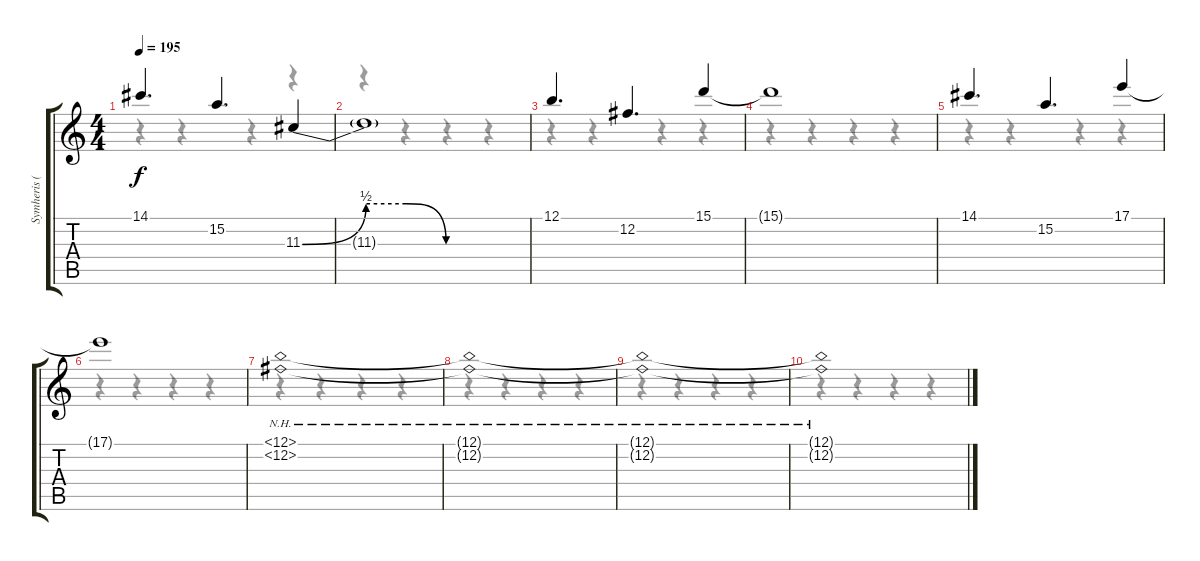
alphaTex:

\track ("Symheris (Lead)" "Symheris (") {instrument distortionguitar}
\staff {score tabs}
\tuning (B3 Gb3 D3 A2 E2 B1) {hide}
\voice
\ts (4 4)
\tempo 195
\clef g2
\ks c
14.1.4{d dy f} 15.2.4{d} 11.3{be (bend 0 0 60 2)}.4 |
11.3{be (custom 0 2 15 2 30 0 60 0) t}.1 |
12.1.4{d} 12.2.4{d} 15.1.4 |
15.1{t}.1 |
14.1.4{d} 15.2.4{d} 17.1.4 |
17.1{t}.1 |
(12.1{nh} 12.2{nh}).1 |
(12.1{nh t} 12.2{nh t}).1 |
(12.1{nh t} 12.2{nh t}).1 |
(12.1{nh t} 12.2{nh t}).1
\voice
\clef g2
\ottava regular
\simile none
\ks c
r.4{dy f} r.4 r.4 r.4 |
r.4 r.4 r.4 r.4 |
r.4 r.4 r.4 r.4 |
r.4 r.4 r.4 r.4 |
r.4 r.4 r.4 r.4 |
r.4 r.4 r.4 r.4 |
r.4 r.4 r.4 r.4 |
r.4 r.4 r.4 r.4 |
r.4 r.4 r.4 r.4 |
r.4 r.4 r.4 r.4
